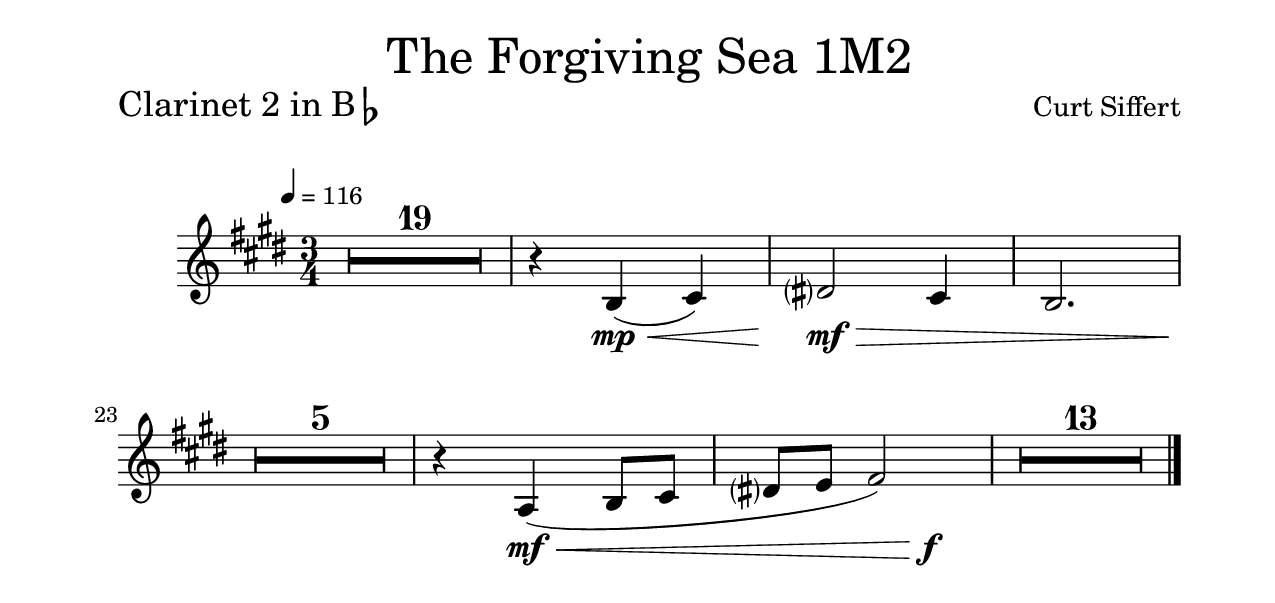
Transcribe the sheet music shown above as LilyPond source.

\version "2.16.0"
\include "english.ly"
\include "../lib/parts.ily"

\paper {
	ragged-last-bottom = ##t
}

\header {
	instrument = \markup \larger \larger { "Clarinet 2 in B"\flat }
}

\version "2.24.0"
\include "english.ly"

clarinetTwoNotes = \relative c' {

	\time 3/4
	\key d \major
	\set tieWaitForNote = ##t

	R2.*19 |
	r4 a\mp\<( b) |
	\tag #'part { cs?2\mf\>b4 | }
	\tag #'score { cs2\mf\>b4 | }
	a2. |
	
	\tag #'part { \break }
	
	R2.*5\! |
	
	r4 g\mf\<( a8 b |
	\tag #'part { cs?8 d << {e2)} {s4 s4\f} >> | }
	\tag #'score { cs8 d << {e2)} {s4 s4\f} >> | }

	R2.*13
		
	\bar "|."
		
}


<<
	\new Staff \relative c'' { 
		\everyPartScore
		\transpose bf c'
		\keepWithTag #'part \clarinetTwoNotes
	}	
>>